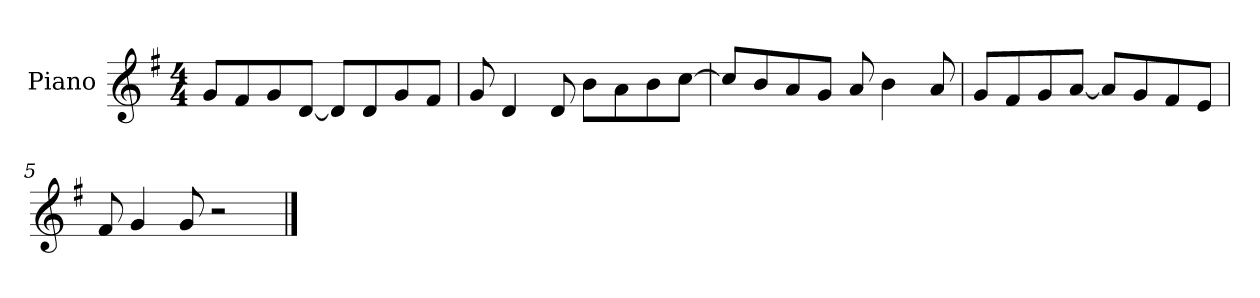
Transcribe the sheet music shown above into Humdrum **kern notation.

**kern
*part1
*staff1
*I"Piano
*I'P-no
*clefG2
*k[f#]
*M4/4
*MM90
=1
8g/L
8f#/
8g/
[8d/J
8d/L]
8d/
8g/
8f#/J
=2
8g/
4d/
8d/
8b\L
8a\
8b\
[8cc\J
=3
8cc/L]
8b/
8a/
8g/J
8a/
4b\
8a/
=4
8g/L
8f#/
8g/
[8a/J
8a/L]
8g/
8f#/
8e/J
=5
8f#/
4g/
8g/
2r
==
*-
